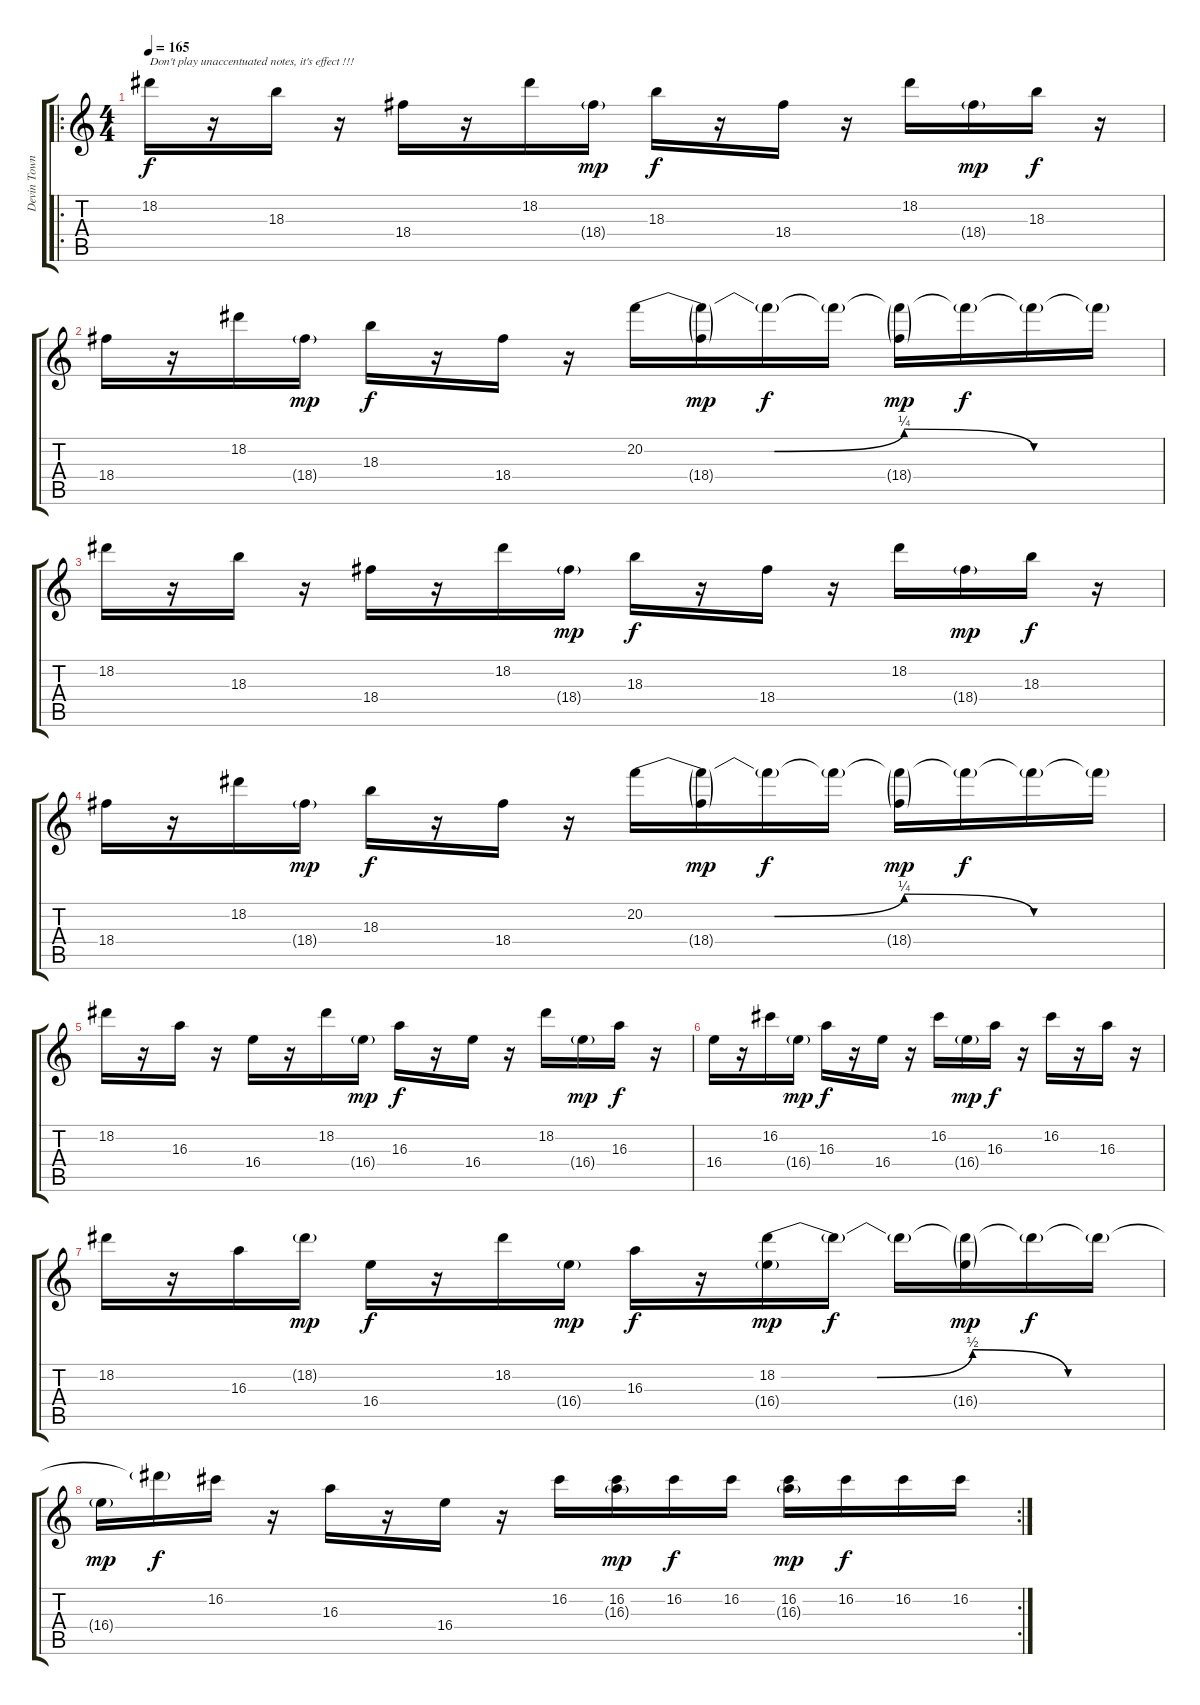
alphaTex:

\track ("Devin Townsend (Guitar 1)" "Devin Town") {instrument distortionguitar}
\staff {score tabs}
\tuning (D4 A3 F3 C3 G2 C2) {hide}
\ro
\ts (4 4)
\tempo 165
\clef g2
\ks c
18.2.16{txt "Don't play unaccentuated notes, it's effect !!!" dy f balance 8 instrument overdrivenguitar} r.16 18.3.16 r.16 18.4.16 r.16 18.2.16 18.4{g}.16{dy mp} 18.3.16{dy f} r.16 18.4.16 r.16 18.2.16 18.4{g}.16{dy mp} 18.3.16{dy f} r.16 |
18.4.16 r.16 18.2.16 18.4{g}.16{dy mp} 18.3.16{dy f} r.16 18.4.16 r.16 20.2{be (custom 0 0 15 0 30 1 45 0 60 0)}.16 (20.2{t} 18.4{g}).16{dy mp} 20.2{t}.16{dy f} 20.2{t}.16 (20.2{t} 18.4{g}).16{dy mp} 20.2{t}.16{dy f} 20.2{t}.16 20.2{t}.16 |
18.2.16 r.16 18.3.16 r.16 18.4.16 r.16 18.2.16 18.4{g}.16{dy mp} 18.3.16{dy f} r.16 18.4.16 r.16 18.2.16 18.4{g}.16{dy mp} 18.3.16{dy f} r.16 |
18.4.16 r.16 18.2.16 18.4{g}.16{dy mp} 18.3.16{dy f} r.16 18.4.16 r.16 20.2{be (custom 0 0 15 0 30 1 45 0 60 0)}.16 (20.2{t} 18.4{g}).16{dy mp} 20.2{t}.16{dy f} 20.2{t}.16 (20.2{t} 18.4{g}).16{dy mp} 20.2{t}.16{dy f} 20.2{t}.16 20.2{t}.16 |
18.2.16 r.16 16.3.16 r.16 16.4.16 r.16 18.2.16 16.4{g}.16{dy mp} 16.3.16{dy f} r.16 16.4.16 r.16 18.2.16 16.4{g}.16{dy mp} 16.3.16{dy f} r.16 |
16.4.16 r.16 16.2.16 16.4{g}.16{dy mp} 16.3.16{dy f} r.16 16.4.16 r.16 16.2.16 16.4{g}.16{dy mp} 16.3.16{dy f} r.16 16.2.16 r.16 16.3.16 r.16 |
18.2.16 r.16 16.3.16 18.2{g}.16{dy mp} 16.4.16{dy f} r.16 18.2.16 16.4{g}.16{dy mp} 16.3.16{dy f} r.16 (18.2{be (custom 0 0 15 0 30 2 45 0 60 0)} 16.4{g}).16{dy mp} 18.2{t}.16{dy f} 18.2{t}.16 (18.2{t} 16.4{g}).16{dy mp} 18.2{t}.16{dy f} 18.2{t}.16 |
\rc 2
16.4{g}.16{dy mp} 18.2{t}.16{dy f} 16.2.16 r.16 16.3.16 r.16 16.4.16 r.16 16.2.16 (16.2 16.3{g}).16{dy mp} 16.2.16{dy f} 16.2.16 (16.2 16.3{g}).16{dy mp} 16.2.16{dy f} 16.2.16 16.2.16
